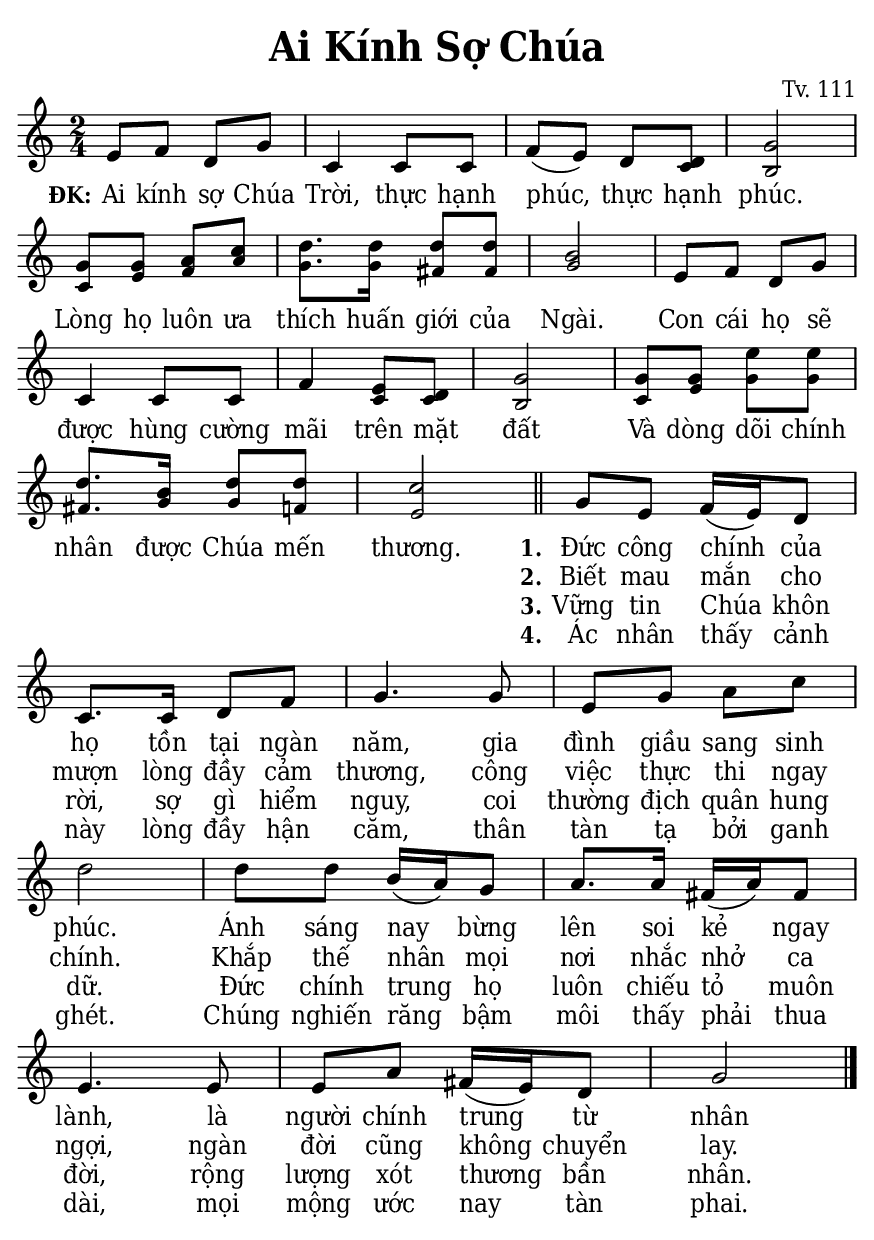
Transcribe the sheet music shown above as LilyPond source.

% Cài đặt chung\
\version "2.22.1"
\include "english.ly"

\header {
  title = \markup { \fontsize #1 "Ai Kính Sợ Chúa" }
  composer = "Tv. 111"
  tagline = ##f
}

% Nhạc phiên khúc
nhacPhienKhucSop = \relative c' {
  e8 f d g |
  c,4 c8 c |
  f (e) d d |
  g2 |
  g8 g a c |
  d8. d16 d8 d |
  b2 |
  e,8 f d g |
  c,4 c8 c |
  f4 e8 d |
  g2 |
  g8 g e' e |
  d8. b16 d8 d |
  c2 \bar "||"
  
  g8 e f16 (e) d8 |
  c8. c16 d8 f |
  g4. g8 |
  e g a c |
  d2 |
  d8 d b16 (a) g8 |
  a8. a16 fs (a) fs8 |
  e4. e8 |
  e a fs16 (e) d8 |
  g2 \bar "|."
}

nhacPhienKhucAlto = \relative c' {
  e8 f d g |
  c,4 c8 c |
  f (e) d c |
  b2 |
  c8 e f a |
  g8. g16 fs8 fs |
  g2 |
  e8 f d g |
  c,4 c8 c |
  f4 c8 c |
  b2 |
  c8 e g g |
  fs8. g16 g8 f! |
  e2
}

% Lời phiên khúc
loiPhienKhucSop = \lyrics {
  \set stanza = "ĐK:"
  Ai kính sợ Chúa Trời, thực hạnh phúc,
  thực hạnh phúc.
  Lòng họ luôn ưa thích huấn giới của Ngài.
  Con cái họ sẽ được hùng cường mãi trên mặt đất
  Và dòng dõi chính nhân được Chúa mến thương.
  <<
    {
      \set stanza = "1."
      Đức công chính của họ tồn tại ngàn năm,
      gia đình giầu sang sinh phúc.
      Ánh sáng nay bừng lên soi kẻ ngay lành,
      là người chính trung từ nhân
    }
    \new Lyrics {
	    \set associatedVoice = "beSop"
	    \set stanza = "2."
	    Biết mau mắn cho mượn lòng đầy cảm thương,
	    công việc thực thi ngay chính.
	    Khắp thế nhân mọi nơi nhắc nhở ca ngợi,
	    ngàn đời cũng không chuyển lay.
    }
    \new Lyrics {
	    \set associatedVoice = "beSop"
	    \set stanza = "3."
	    Vững tin Chúa khôn rời, sợ gì hiểm nguy,
	    coi thường địch quân hung dữ.
	    Đức chính trung họ luôn chiếu tỏ muôn đời,
	    rộng lượng xót thương bần nhân.
    }
    \new Lyrics {
	    \set associatedVoice = "beSop"
	    \set stanza = "4."
	    Ác nhân thấy cảnh này lòng đầy hận căm,
	    thân tàn tạ bởi ganh ghét.
	    Chúng nghiến răng bậm môi thấy phải thua dài,
	    mọi mộng ước nay tàn phai.
    }
  >>
}

% Dàn trang
\paper {
  #(set-paper-size "a5")
  top-margin = 3\mm
  bottom-margin = 3\mm
  left-margin = 3\mm
  right-margin = 3\mm
  indent = #0
  #(define fonts
	 (make-pango-font-tree "Deja Vu Serif Condensed"
	 		       "Deja Vu Serif Condensed"
			       "Deja Vu Serif Condensed"
			       (/ 20 20)))
  print-page-number = ##f
  page-count = #1
}

TongNhip = {
  \key c \major \time 2/4
  \set Timing.beamExceptions = #'()
  \set Timing.baseMoment = #(ly:make-moment 1/4)
}

% Đổi kích thước nốt cho bè phụ
notBePhu =
#(define-music-function (font-size music) (number? ly:music?)
   (for-some-music
     (lambda (m)
       (if (music-is-of-type? m 'rhythmic-event)
           (begin
             (set! (ly:music-property m 'tweaks)
                   (cons `(font-size . ,font-size)
                         (ly:music-property m 'tweaks)))
             #t)
           #f))
     music)
   music)

\score {
  \new ChoirStaff <<
    \new Staff \with {
        \consists "Merge_rests_engraver"
        printPartCombineTexts = ##f
      }
      <<
      \new Voice \TongNhip \partCombine 
        \nhacPhienKhucSop
        \notBePhu -1 { \nhacPhienKhucAlto }
      \new NullVoice = beSop \nhacPhienKhucSop
      \new Lyrics \lyricsto beSop \loiPhienKhucSop
      >>
  >>
  \layout {
    \override Lyrics.LyricSpace.minimum-distance = #1
    \override Score.BarNumber.break-visibility = ##(#f #f #f)
    \override Score.SpacingSpanner.uniform-stretching = ##t
  } 
}
